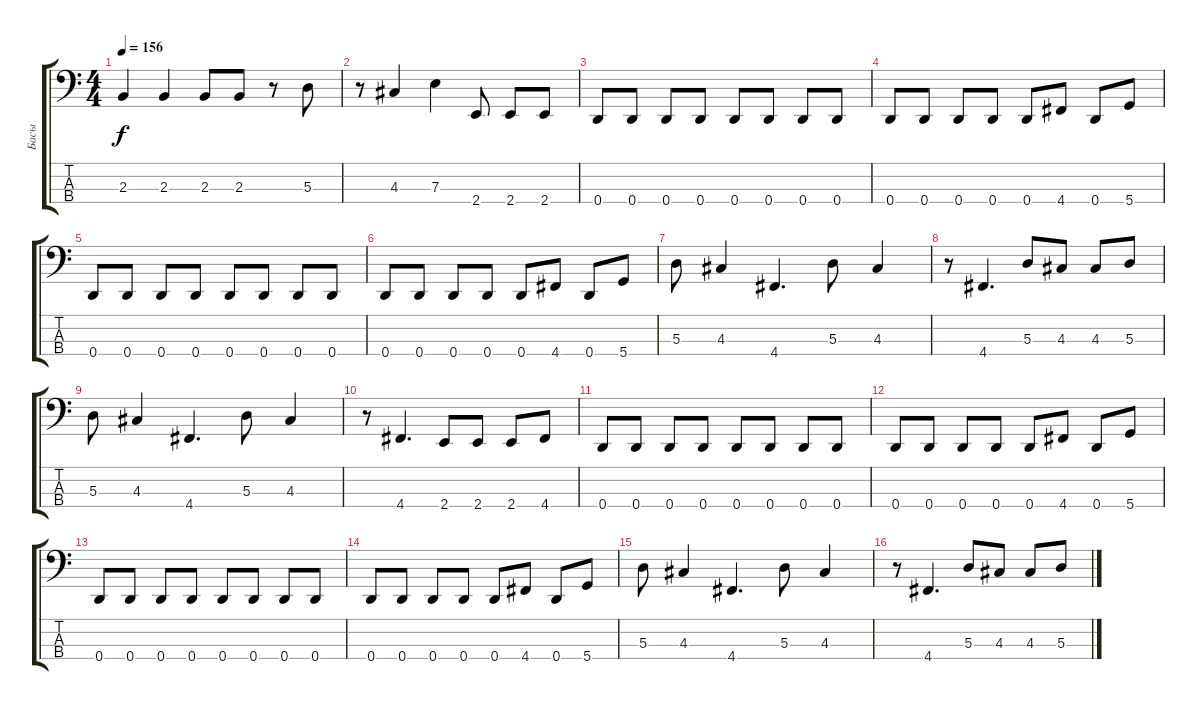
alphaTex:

\track ("Басы" "Басы") {instrument electricbasspick}
\staff {score tabs}
\tuning (G2 D2 A1 D1) {hide}
\ts (4 4)
\tempo 156
\clef f4
\ks c
2.3.4{dy f} 2.3.4 2.3.8 2.3.8 r.8 5.3.8 |
r.8 4.3.4 7.3.4 2.4.8 2.4.8 2.4.8 |
0.4.8 0.4.8 0.4.8 0.4.8 0.4.8 0.4.8 0.4.8 0.4.8 |
0.4.8 0.4.8 0.4.8 0.4.8 0.4.8 4.4.8 0.4.8 5.4.8 |
0.4.8 0.4.8 0.4.8 0.4.8 0.4.8 0.4.8 0.4.8 0.4.8 |
0.4.8 0.4.8 0.4.8 0.4.8 0.4.8 4.4.8 0.4.8 5.4.8 |
5.3.8 4.3.4 4.4.4{d} 5.3.8 4.3.4 |
r.8 4.4.4{d} 5.3.8 4.3.8 4.3.8 5.3.8 |
5.3.8 4.3.4 4.4.4{d} 5.3.8 4.3.4 |
r.8 4.4.4{d} 2.4.8 2.4.8 2.4.8 4.4.8 |
0.4.8 0.4.8 0.4.8 0.4.8 0.4.8 0.4.8 0.4.8 0.4.8 |
0.4.8 0.4.8 0.4.8 0.4.8 0.4.8 4.4.8 0.4.8 5.4.8 |
0.4.8 0.4.8 0.4.8 0.4.8 0.4.8 0.4.8 0.4.8 0.4.8 |
0.4.8 0.4.8 0.4.8 0.4.8 0.4.8 4.4.8 0.4.8 5.4.8 |
5.3.8 4.3.4 4.4.4{d} 5.3.8 4.3.4 |
r.8 4.4.4{d} 5.3.8 4.3.8 4.3.8 5.3.8
